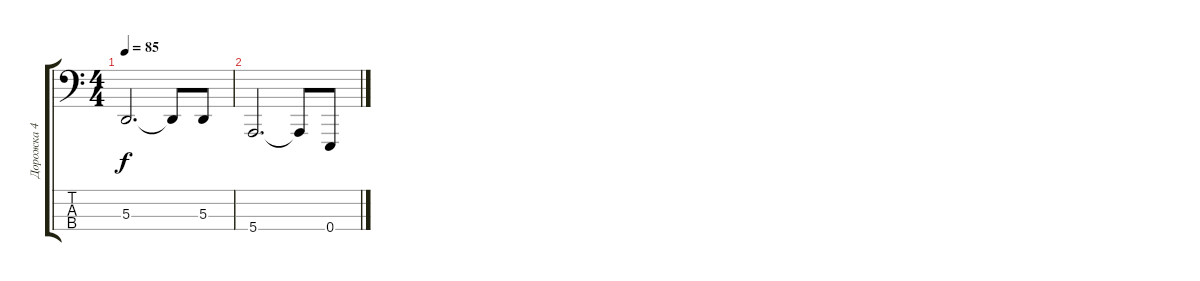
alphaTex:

\track ("Дорожка 4" "Дорожка 4") {instrument timpani}
\staff {score tabs}
\tuning (G2 D2 A1 E1) {hide}
\ts (4 4)
\tempo 85
\clef f4
\ks c
5.3.2{d dy f} 5.3{t}.8 5.3.8 |
5.4.2{d} 5.4{t}.8 0.4.8
